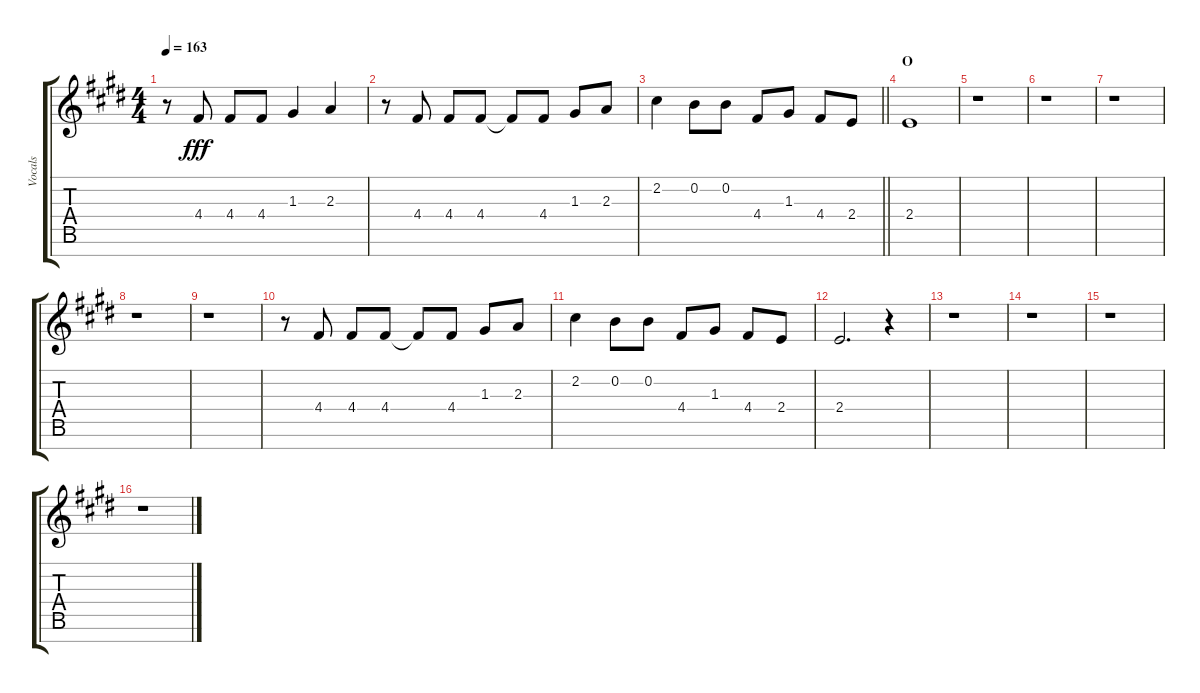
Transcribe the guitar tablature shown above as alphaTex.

\track ("Vocals" "Vocals") {instrument voiceoohs}
\staff {score tabs}
\tuning (E5 B4 G4 D4 A3 E3 B2) {hide}
\ts (4 4)
\tempo 163
\clef g2
\ks e
r.8{dy fff} 4.4.8 4.4.8 4.4.8 1.3.4 2.3.4 |
r.8 4.4.8 4.4.8 4.4.8 4.4{t}.8 4.4.8 1.3.8 2.3.8 |
\barLineRight lightlight
2.2.4 0.2.8 0.2.8 4.4.8 1.3.8 4.4.8 2.4.8 |
\section ("" "O")
2.4.1 |
r.1 |
r.1 |
r.1 |
r.1 |
r.1 |
r.8 4.4.8 4.4.8 4.4.8 4.4{t}.8 4.4.8 1.3.8 2.3.8 |
2.2.4 0.2.8 0.2.8 4.4.8 1.3.8 4.4.8 2.4.8 |
2.4.2{d} r.4 |
r.1 |
r.1 |
r.1 |
r.1
